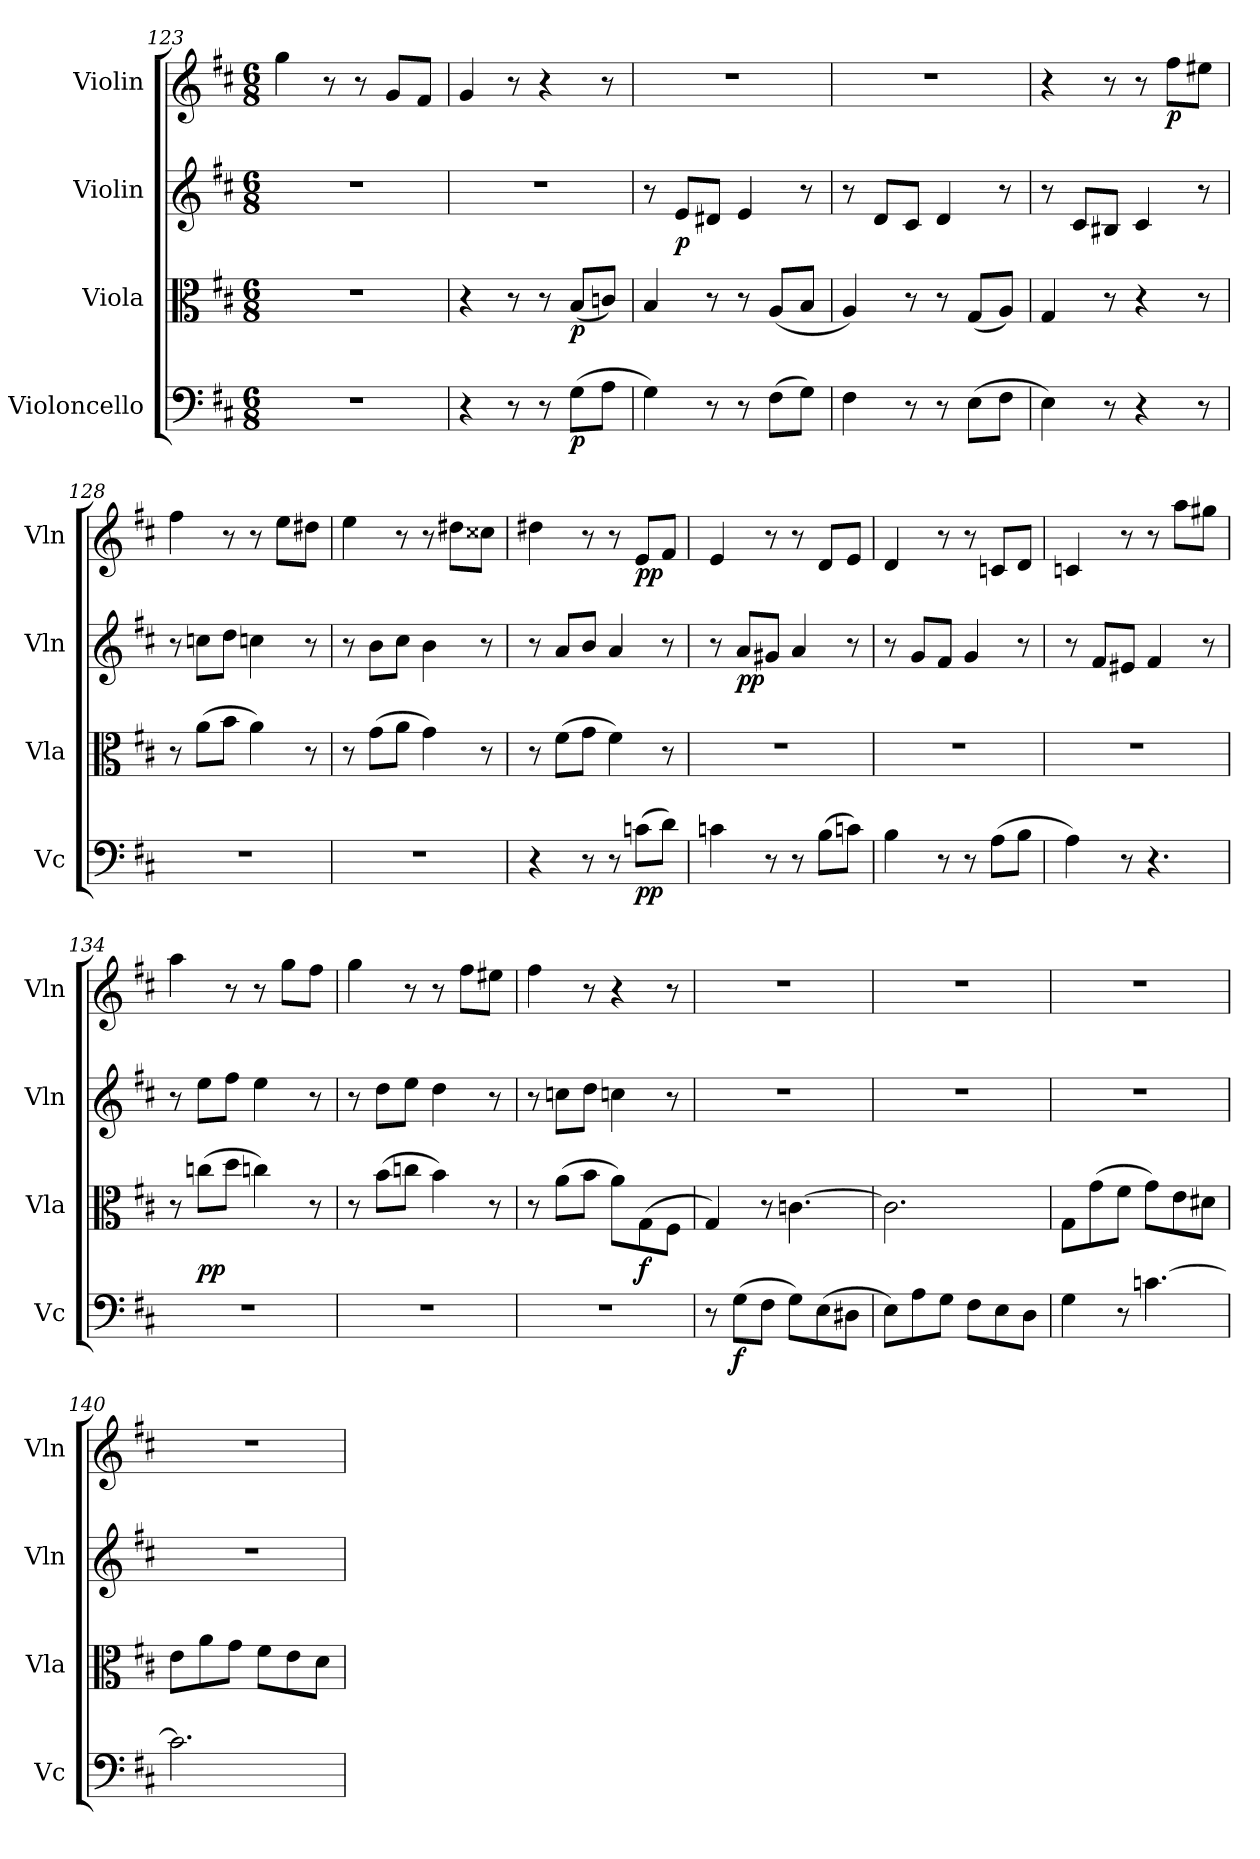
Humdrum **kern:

**kern	**dynam	**kern	**dynam	**kern	**dynam	**kern	**dynam
*part4	*part4	*part3	*part3	*part2	*part2	*part1	*part1
*staff4	*staff4	*staff3	*staff3	*staff2	*staff2	*staff1	*staff1
*I"Violoncello	*	*I"Viola	*	*I"Violin	*	*I"Violin	*
*I'Vc	*	*I'Vla	*	*I'Vln	*	*I'Vln	*
*clefF4	*	*clefC3	*	*clefG2	*	*clefG2	*
*k[f#c#]	*	*k[f#c#]	*	*k[f#c#]	*	*k[f#c#]	*
*D:	*	*D:	*	*D:	*	*D:	*
*M6/8	*	*M6/8	*	*M6/8	*	*M6/8	*
=123	=123	=123	=123	=123	=123	=123	=123
2.r	.	2.r	.	2.r	.	4gg\	.
.	.	.	.	.	.	8r	.
.	.	.	.	.	.	8r	.
.	.	.	.	.	.	8g/L	.
.	.	.	.	.	.	8f#/J	.
=124	=124	=124	=124	=124	=124	=124	=124
4r	.	4r	.	2.r	.	4g/	.
8r	.	8r	.	.	.	8r	.
8r	.	8r	.	.	.	4r	.
(8G\L	p	(8B/L	p	.	.	.	.
8A\J	.	8cn/J)	.	.	.	8r	.
=125	=125	=125	=125	=125	=125	=125	=125
4G\)	.	4B/	.	8r	.	2.r	.
.	.	.	.	8e/L	p	.	.
8r	.	8r	.	8d#X/J	.	.	.
8r	.	8r	.	4e/	.	.	.
(8F#\L	.	(8A/L	.	.	.	.	.
8G\J)	.	8B/J	.	8r	.	.	.
=126	=126	=126	=126	=126	=126	=126	=126
4F#\	.	4A/)	.	8r	.	2.r	.
.	.	.	.	8d/L	.	.	.
8r	.	8r	.	8c#/J	.	.	.
8r	.	8r	.	4d/	.	.	.
(8E\L	.	(8G/L	.	.	.	.	.
8F#\J	.	8A/J)	.	8r	.	.	.
=127	=127	=127	=127	=127	=127	=127	=127
4E\)	.	4G/	.	8r	.	4r	.
.	.	.	.	8c#/L	.	.	.
8r	.	8r	.	8B#X/J	.	8r	.
4r	.	4r	.	4c#/	.	8r	.
.	.	.	.	.	.	8ff#\L	p
8r	.	8r	.	8r	.	8ee#X\J	.
=128	=128	=128	=128	=128	=128	=128	=128
2.r	.	8r	.	8r	.	4ff#\	.
.	.	(8a\L	.	8ccn\L	.	.	.
.	.	8b\J	.	8dd\J	.	8r	.
.	.	4a\)	.	4ccn\	.	8r	.
.	.	.	.	.	.	8ee\L	.
.	.	8r	.	8r	.	8dd#X\J	.
=129	=129	=129	=129	=129	=129	=129	=129
2.r	.	8r	.	8r	.	4ee\	.
.	.	(8g\L	.	8b\L	.	.	.
.	.	8a\J	.	8cc#\J	.	8r	.
.	.	4g\)	.	4b\	.	8r	.
.	.	.	.	.	.	8dd#X\L	.
.	.	8r	.	8r	.	8cc##X\J	.
=130	=130	=130	=130	=130	=130	=130	=130
4r	.	8r	.	8r	.	4dd#X\	.
.	.	(8f#\L	.	8a/L	.	.	.
8r	.	8g\J	.	8b/J	.	8r	.
8r	.	4f#\)	.	4a/	.	8r	.
(8cn\L	pp	.	.	.	.	8e/L	pp
8d\J)	.	8r	.	8r	.	8f#/J	.
=131	=131	=131	=131	=131	=131	=131	=131
4cn\	.	2.r	.	8r	.	4e/	.
.	.	.	.	8a/L	pp	.	.
8r	.	.	.	8g#X/J	.	8r	.
8r	.	.	.	4a/	.	8r	.
(8B\L	.	.	.	.	.	8d/L	.
8cn\J)	.	.	.	8r	.	8e/J	.
=132	=132	=132	=132	=132	=132	=132	=132
4B\	.	2.r	.	8r	.	4d/	.
.	.	.	.	8g/L	.	.	.
8r	.	.	.	8f#/J	.	8r	.
8r	.	.	.	4g/	.	8r	.
(8A\L	.	.	.	.	.	8cn/L	.
8B\J	.	.	.	8r	.	8d/J	.
=133	=133	=133	=133	=133	=133	=133	=133
4A\)	.	2.r	.	8r	.	4cn/	.
.	.	.	.	8f#/L	.	.	.
8r	.	.	.	8e#X/J	.	8r	.
4.r	.	.	.	4f#/	.	8r	.
.	.	.	.	.	.	8aa\L	.
.	.	.	.	8r	.	8gg#X\J	.
=134	=134	=134	=134	=134	=134	=134	=134
2.r	.	8r	.	8r	.	4aa\	.
.	.	(8ccn\L	pp	8ee\L	.	.	.
.	.	8dd\J	.	8ff#\J	.	8r	.
.	.	4ccn\)	.	4ee\	.	8r	.
.	.	.	.	.	.	8gg\L	.
.	.	8r	.	8r	.	8ff#\J	.
=135	=135	=135	=135	=135	=135	=135	=135
2.r	.	8r	.	8r	.	4gg\	.
.	.	(8b\L	.	8dd\L	.	.	.
.	.	8ccn\J	.	8ee\J	.	8r	.
.	.	4b\)	.	4dd\	.	8r	.
.	.	.	.	.	.	8ff#\L	.
.	.	8r	.	8r	.	8ee#X\J	.
=136	=136	=136	=136	=136	=136	=136	=136
2.r	.	8r	.	8r	.	4ff#\	.
.	.	(8a\L	.	8ccn\L	.	.	.
.	.	8b\J	.	8dd\J	.	8r	.
.	.	8a\L)	.	4ccn\	.	4r	.
.	.	(8G\	f	.	.	.	.
.	.	8F#\J	.	8r	.	8r	.
=137	=137	=137	=137	=137	=137	=137	=137
8r	.	4G/)	.	2.r	.	2.r	.
(8G\L	f	.	.	.	.	.	.
8F#\J	.	8r	.	.	.	.	.
8G\L)	.	[4.cn\	.	.	.	.	.
(8E\	.	.	.	.	.	.	.
8D#X\J	.	.	.	.	.	.	.
=138	=138	=138	=138	=138	=138	=138	=138
8E\L)	.	2.c\]	.	2.r	.	2.r	.
8A\	.	.	.	.	.	.	.
8G\J	.	.	.	.	.	.	.
8F#\L	.	.	.	.	.	.	.
8E\	.	.	.	.	.	.	.
8D\J	.	.	.	.	.	.	.
=139	=139	=139	=139	=139	=139	=139	=139
4G\	.	8G\L	.	2.r	.	2.r	.
.	.	(8g\	.	.	.	.	.
8r	.	8f#\J	.	.	.	.	.
[4.cn\	.	8g\L)	.	.	.	.	.
.	.	8e\	.	.	.	.	.
.	.	8d#X\J	.	.	.	.	.
=140	=140	=140	=140	=140	=140	=140	=140
2.c\]	.	8e\L	.	2.r	.	2.r	.
.	.	8a\	.	.	.	.	.
.	.	8g\J	.	.	.	.	.
.	.	8f#\L	.	.	.	.	.
.	.	8e\	.	.	.	.	.
.	.	8d\J	.	.	.	.	.
=	=	=	=	=	=	=	=
*-	*-	*-	*-	*-	*-	*-	*-
